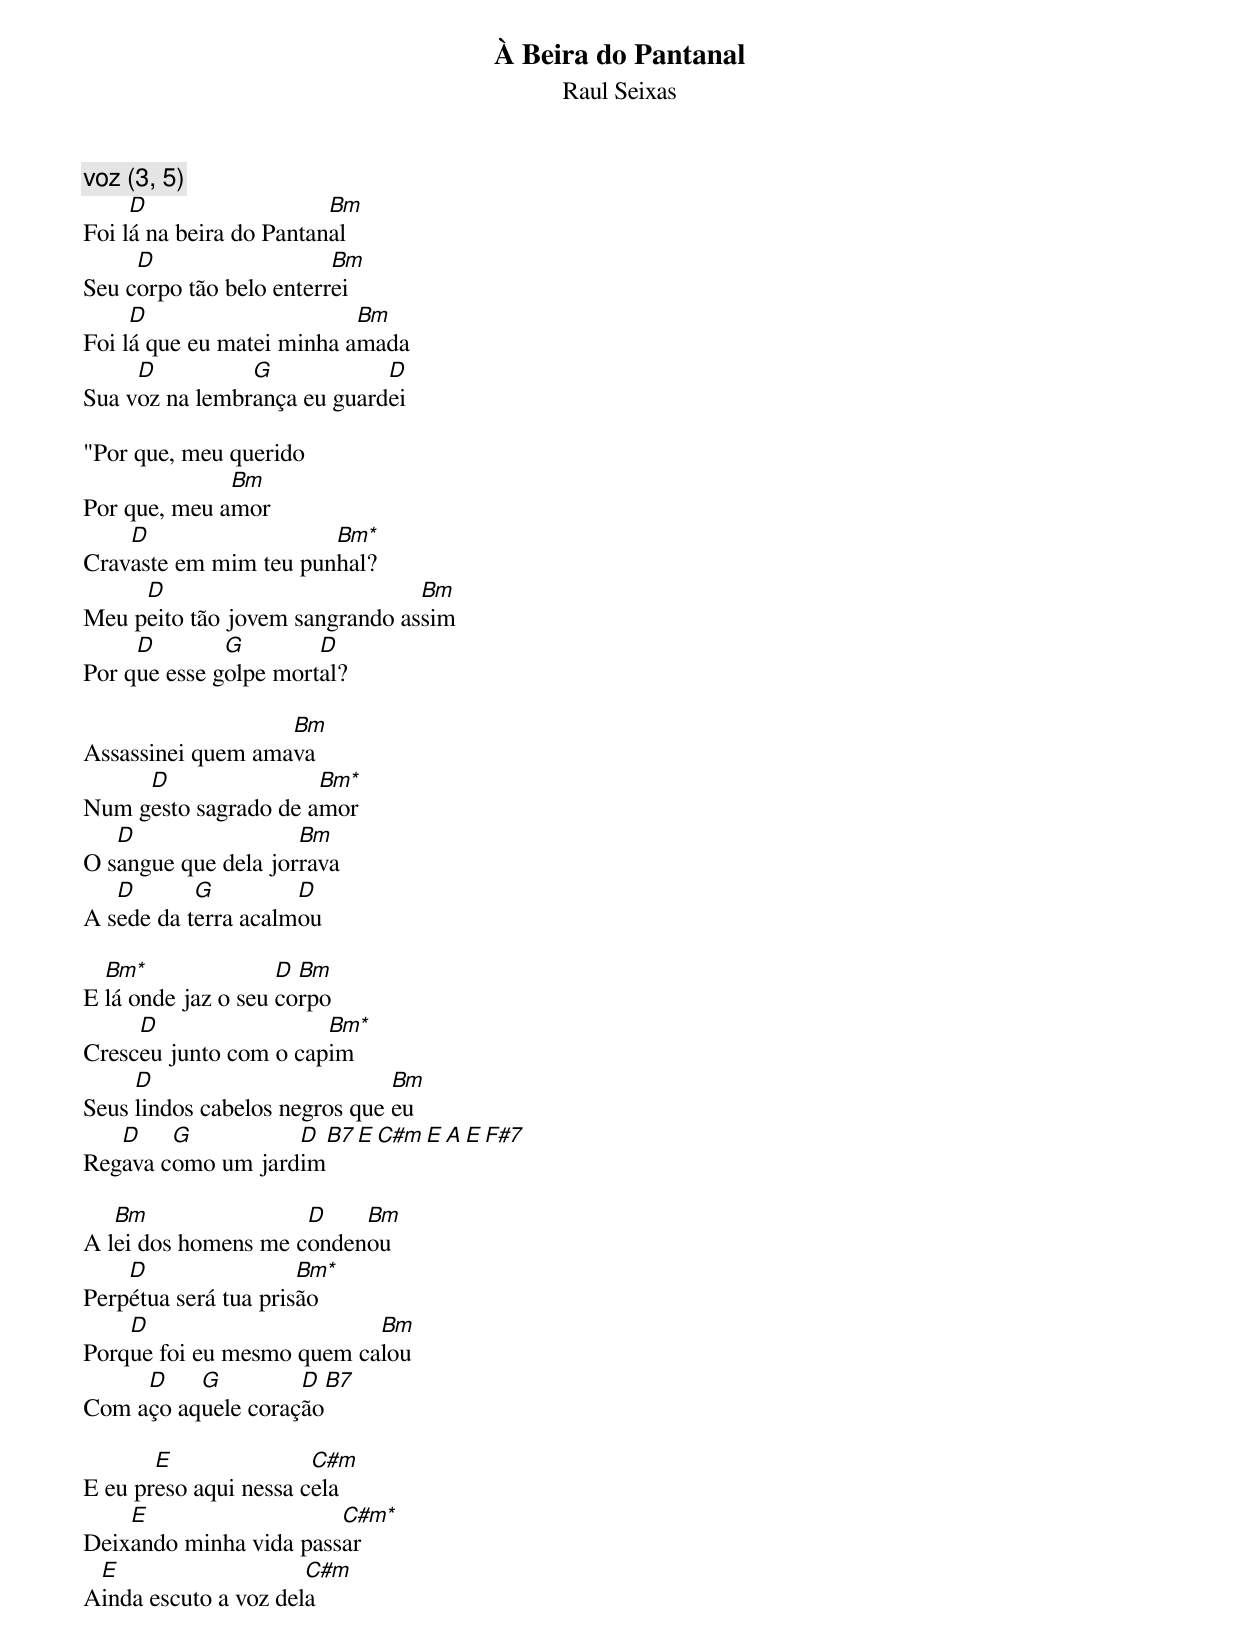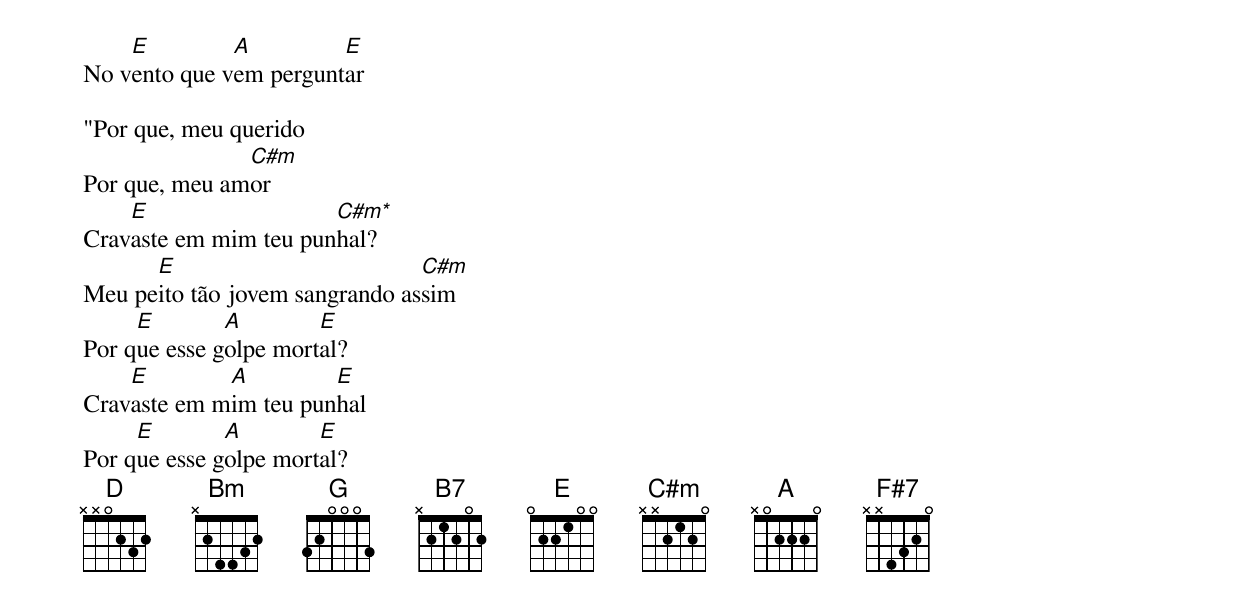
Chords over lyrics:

À Beira do Pantanal
Raul Seixas

voz (3, 5)
     D                   Bm
Foi lá na beira do Pantanal
     D                   Bm
Seu corpo tão belo enterrei
     D                     Bm
Foi lá que eu matei minha amada
     D          G            D
Sua voz na lembrança eu guardei

"Por que, meu querido
              Bm
Por que, meu amor
    D                  Bm*
Cravaste em mim teu punhal?
     D                          Bm
Meu peito tão jovem sangrando assim
     D        G        D
Por que esse golpe mortal?

                   Bm
Assassinei quem amava
     D                Bm*
Num gesto sagrado de amor
   D                 Bm
O sangue que dela jorrava
   D       G         D
A sede da terra acalmou

  Bm*               D Bm
E lá onde jaz o seu corpo
     D                 Bm*
Cresceu junto com o capim
     D                         Bm
Seus lindos cabelos negros que eu
   D    G          D   B7 E C#m E A E F#7
Regava como um jardim

   Bm                D    Bm
A lei dos homens me condenou
    D                 Bm*
Perpétua será tua prisão
    D                      Bm
Porque foi eu mesmo quem calou
     D    G         D   B7
Com aço aquele coração

       E               C#m
E eu preso aqui nessa cela
    E                   C#m*
Deixando minha vida passar
 E                    C#m
Ainda escuto a voz dela
    E         A         E
No vento que vem perguntar

"Por que, meu querido
               C#m
Por que, meu amor
    E                  C#m*
Cravaste em mim teu punhal?
      E                         C#m
Meu peito tão jovem sangrando assim
     E        A        E
Por que esse golpe mortal?
    E        A         E
Cravaste em mim teu punhal
     E        A        E
Por que esse golpe mortal?
